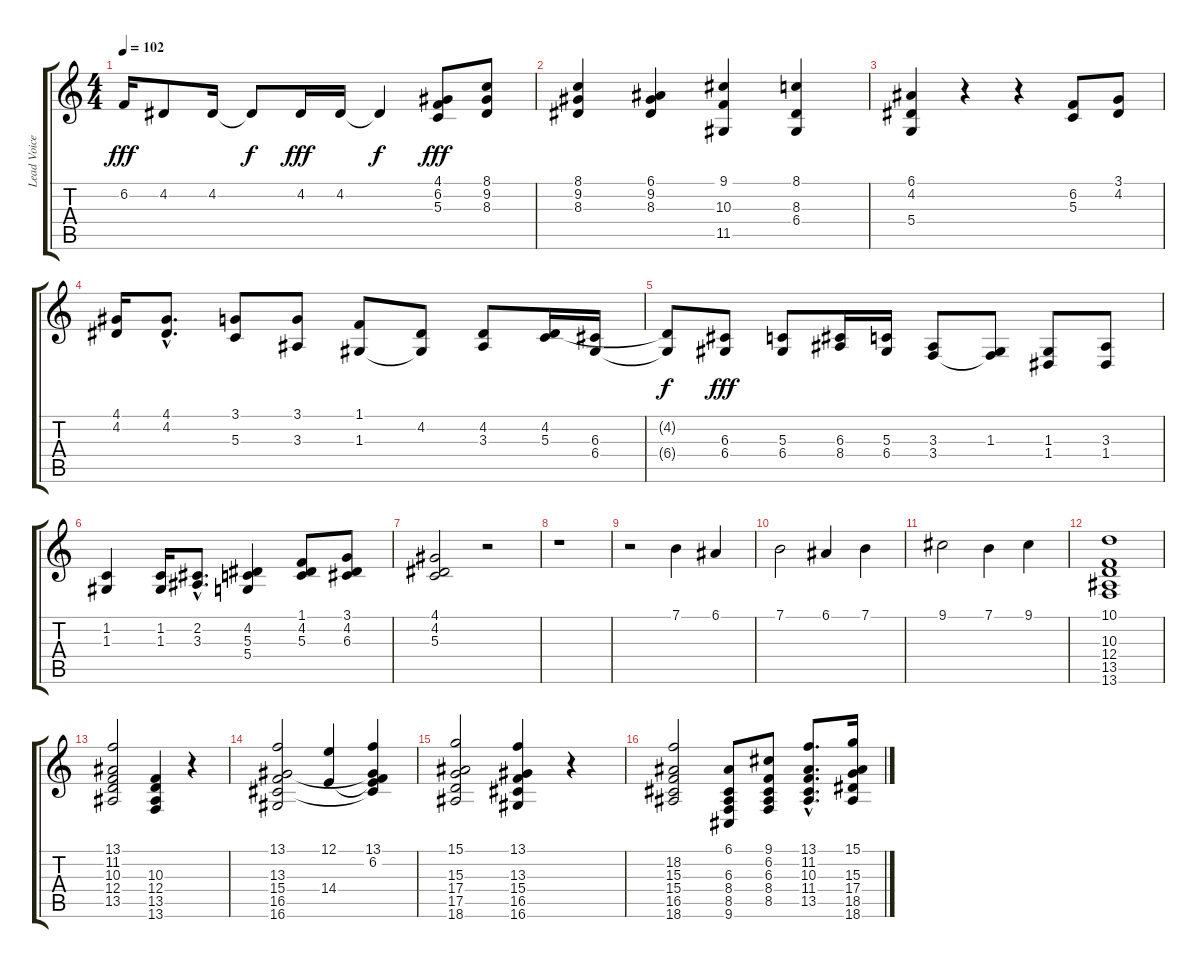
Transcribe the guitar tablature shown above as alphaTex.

\track ("Lead Voice" "Lead Voice") {instrument flute}
\staff {score tabs}
\tuning (E4 B3 G3 D3 A2 E2) {hide}
\ts (4 4)
\tempo 102
\clef g2
\ks c
6.2.16{dy fff} 4.2.8 4.2.16 4.2{t}.8{dy f} 4.2.16{dy fff} 4.2.16 4.2{t}.4{dy f} (4.1 6.2 5.3).8{dy fff} (8.1 9.2 8.3).8 |
(8.1 9.2 8.3).4 (6.1 9.2 8.3).4 (9.1 10.3 11.5).4 (8.1 8.3 6.4).4 |
(6.1 4.2 5.4).4 r.4 r.4 (6.2 5.3).8 (3.1 4.2).8 |
(4.1 4.2).16 (4.1{hac} 4.2{hac}).8{d} (3.1 5.3).8 (3.1 3.3).8 (1.1 1.3).8 (4.2 1.3{t}).8 (4.2 3.3).8 (4.2 5.3).16 (6.3 6.4).16 |
(4.2{t} 6.4{t}).8{dy f} (6.3 6.4).8{dy fff} (5.3 6.4).8 (6.3 8.4).16 (5.3 6.4).16 (3.3 3.4).8 (1.3 3.4{t}).8 (1.3 1.4).8 (3.3 1.4).8 |
(1.2 1.3).4 (1.2 1.3).16 (2.2{hac} 3.3{hac}).8{d} (4.2 5.3 5.4).4 (1.1 4.2 5.3).8 (3.1 4.2 6.3).8 |
(4.1 4.2 5.3).2 r.2 |
r.1 |
r.2 7.1.4 6.1.4 |
7.1.2 6.1.4 7.1.4 |
9.1.2 7.1.4 9.1.4 |
(10.1 10.3 12.4 13.5 13.6).1 |
(13.1 11.2 10.3 12.4 13.5).2 (10.3 12.4 13.5 13.6).4 r.4 |
(13.1 13.3 15.4 16.5 16.6).2 (12.1 14.4).4 (13.1 6.2 13.3{t} 14.4{t} 16.5{t}).4 |
(15.1 15.3 17.4 17.5 18.6).2 (13.1 13.3 15.4 16.5 16.6).4 r.4 |
(18.2 15.3 15.4 16.5 18.6).2 (6.1 6.3 8.4 8.5 9.6).8 (9.1 6.2 6.3 8.4 8.5).8 (13.1{hac} 11.2{hac} 10.3{hac} 11.4{hac} 13.5{hac}).8{d} (15.1 15.3 17.4 18.5 18.6).16
